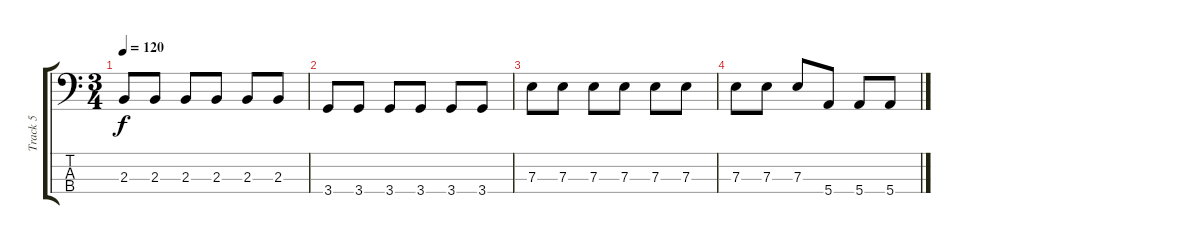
\track ("Track 5" "Track 5") {instrument electricbassfinger}
\staff {score tabs}
\tuning (G2 D2 A1 E1) {hide}
\ts (3 4)
\tempo 120
\clef f4
\ks c
2.3.8{dy f} 2.3.8 2.3.8 2.3.8 2.3.8 2.3.8 |
3.4.8 3.4.8 3.4.8 3.4.8 3.4.8 3.4.8 |
7.3.8 7.3.8 7.3.8 7.3.8 7.3.8 7.3.8 |
7.3.8 7.3.8 7.3.8 5.4.8 5.4.8 5.4.8
